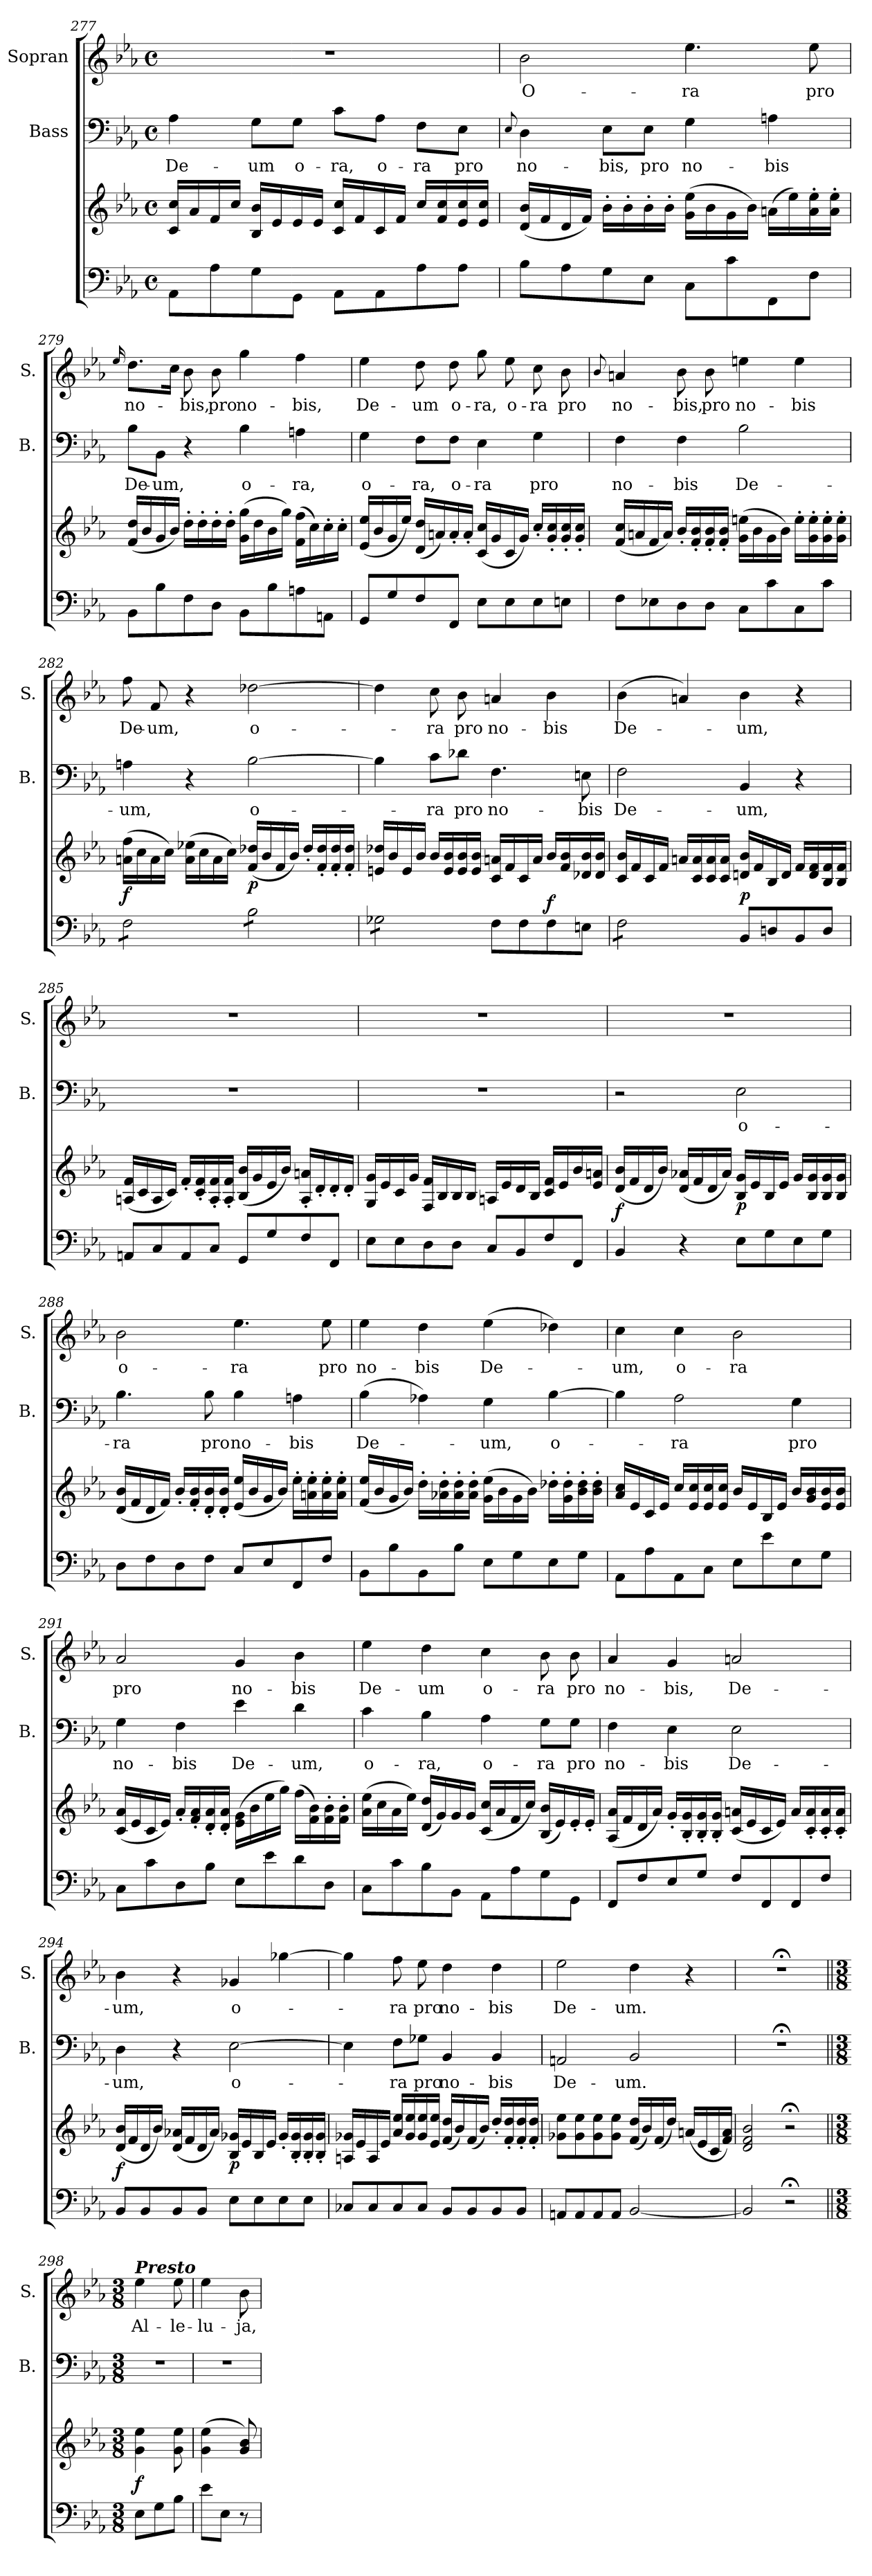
**kern	**kern	**dynam	**kern	**text	**kern	**text
*part3	*part3	*part3	*part2	*part2	*part1	*part1
*staff4	*staff3	*staff3/4	*staff2	*staff2	*staff1	*staff1
*	*	*	*I"Bass	*	*I"Sopran	*
*	*	*	*I'B.	*	*I'S.	*
*clefF4	*clefG2	*	*clefF4	*	*clefG2	*
*k[b-e-a-]	*k[b-e-a-]	*	*k[b-e-a-]	*	*k[b-e-a-]	*
*E-:	*E-:	*	*E-:	*	*E-:	*
*M4/4	*M4/4	*	*M4/4	*	*M4/4	*
*met(c)	*met(c)	*	*met(c)	*	*met(c)	*
=277	=277	=277	=277	=277	=277	=277
!	!	!	!	!LO:LY:b	!	!
8AA-\L	16c/ 16cc/LL	.	4A-\	De-	1r	.
.	16a-/	.	.	.	.	.
8A-\	16f/	.	.	.	.	.
.	16cc/JJ	.	.	.	.	.
!	!	!	!	!LO:LY:b	!	!
8G\	16B-/ 16b-/LL	.	8G\L	-um	.	.
.	16e-/	.	.	.	.	.
!	!	!	!	!LO:LY:b	!	!
8GG\J	16e-/	.	8G\J	o-	.	.
.	16e-/JJ	.	.	.	.	.
!	!	!	!	!LO:LY:b	!	!
8AA-\L	16c/ 16cc/LL	.	8c\L	-ra,	.	.
.	16f/	.	.	.	.	.
!	!	!	!	!LO:LY:b	!	!
8AA-\	16c/	.	8A-\J	o-	.	.
.	16f/JJ	.	.	.	.	.
!	!	!	!	!LO:LY:b	!	!
8A-\	16cc/LL	.	8F\L	-ra	.	.
.	16f/ 16cc/	.	.	.	.	.
!	!	!	!	!LO:LY:b	!	!
8A-\J	16e-/ 16cc/	.	8E-\J	pro	.	.
.	16e-/ 16cc/JJ	.	.	.	.	.
!!LO:LB:g=z
=278	=278	=278	=278	=278	=278	=278
.	.	.	8qqE-/	.	.	.
!	!	!	!	!LO:LY:b	!	!LO:LY:b
8B-\L	(<16d/ 16b-/LL	.	4D\	no-	2b-\	O-
.	16f/	.	.	.	.	.
8A-\	16d/	.	.	.	.	.
.	16f/JJ)	.	.	.	.	.
!	!	!	!	!LO:LY:b	!	!
8G\	16b-'>\LL	.	8E-\L	-bis,	.	.
.	16b-'>\	.	.	.	.	.
!	!	!	!	!LO:LY:b	!	!
8E-\J	16b-'>\	.	8E-\J	pro	.	.
.	16b-'>\JJ	.	.	.	.	.
!	!	!	!	!LO:LY:b	!	!LO:LY:b
8C\L	(>16g\ 16ee-\LL	.	4G\	no-	4.ee-\	-ra
.	16b-\	.	.	.	.	.
8c\	16g\	.	.	.	.	.
.	16b-\JJ)	.	.	.	.	.
!	!	!	!	!LO:LY:b	!	!
8FF\	(>16an\LL	.	4An\	-bis	.	.
.	16ee-\)	.	.	.	.	.
!	!	!	!	!	!	!LO:LY:b
8F\J	16a\'> 16ee-\'>	.	.	.	8ee-\	pro
.	16a\'> 16ee-\'>JJ	.	.	.	.	.
=279	=279	=279	=279	=279	=279	=279
.	.	.	.	.	16qqee-/	.
!	!	!	!	!LO:LY:b	!	!LO:LY:b
8BB-\L	(<16f/ 16dd/LL	.	8B-\L	De-	8.dd\L	no-
.	16b-/	.	.	.	.	.
!	!	!	!	!LO:LY:b	!	!
8B-\	16g/	.	8BB-\J	-um,	.	.
.	16b-/JJ)	.	.	.	16cc\Jk	.
!	!	!	!	!	!	!LO:LY:b
8F\	16dd'>\LL	.	4r	.	8b-\	-bis,
.	16dd'>\	.	.	.	.	.
!	!	!	!	!	!	!LO:LY:b
8D\J	16dd'>\	.	.	.	8b-\	pro
.	16dd'>\JJ	.	.	.	.	.
!	!	!	!	!LO:LY:b	!	!LO:LY:b
8BB-\L	(>16g\ 16gg\LL	.	4B-\	o-	4gg\	no-
.	16dd\	.	.	.	.	.
8B-\	16b-\	.	.	.	.	.
.	16gg\JJ)	.	.	.	.	.
!	!	!	!	!LO:LY:b	!	!LO:LY:b
8An\	(>16f\ 16ff\LL	.	4An\	-ra,	4ff\	-bis,
.	16cc\)	.	.	.	.	.
8AAn\J	16cc'>\	.	.	.	.	.
.	16cc'>\JJ	.	.	.	.	.
=280	=280	=280	=280	=280	=280	=280
!	!	!	!	!LO:LY:b	!	!LO:LY:b
8GG/L	(<16e-/ 16ee-/LL	.	4G\	o-	4ee-\	De-
.	16b-/	.	.	.	.	.
8G/	16g/	.	.	.	.	.
.	16ee-/JJ)	.	.	.	.	.
!	!	!	!	!LO:LY:b	!	!LO:LY:b
8F/	(<16d/ 16dd/LL	.	8F\L	-ra,	8dd\	-um
.	16an/)	.	.	.	.	.
!	!	!	!	!LO:LY:b	!	!LO:LY:b
8FF/J	16a'</	.	8F\J	o-	8dd\	o-
.	16a'</JJ	.	.	.	.	.
!	!	!	!	!LO:LY:b	!	!LO:LY:b
8E-\L	(<16c/ 16cc/LL	.	4E-\	-ra	8gg\	-ra,
.	16g/	.	.	.	.	.
!	!	!	!	!	!	!LO:LY:b
8E-\	16c/	.	.	.	8ee-\	o-
.	16g/JJ)	.	.	.	.	.
!	!	!	!	!LO:LY:b	!	!LO:LY:b
8E-\	16cc'</LL	.	4G\	pro	8cc\	-ra
.	16g/'< 16cc/'<	.	.	.	.	.
!	!	!	!	!	!	!LO:LY:b
8En\J	16g/'< 16cc/'<	.	.	.	8b-\	pro
.	16g/'< 16cc/'<JJ	.	.	.	.	.
!!LO:LB:g=z
=281	=281	=281	=281	=281	=281	=281
.	.	.	.	.	8qqb-/	.
!	!	!	!	!LO:LY:b	!	!LO:LY:b
8F\L	(<16f/ 16cc/LL	.	4F\	no-	4an/	no-
.	16an/	.	.	.	.	.
8E-X\	16f/	.	.	.	.	.
.	16a/JJ)	.	.	.	.	.
!	!	!	!	!LO:LY:b	!	!LO:LY:b
8D\	16b-'</LL	.	4F\	-bis	8b-\	-bis,
.	16f/'< 16b-/'<	.	.	.	.	.
!	!	!	!	!	!	!LO:LY:b
8D\J	16f/'< 16b-/'<	.	.	.	8b-\	pro
.	16f/'< 16b-/'<JJ	.	.	.	.	.
!	!	!	!	!LO:LY:b	!	!LO:LY:b
8C\L	(>16g\ 16een\LL	.	2B-\	De-	4een\	no-
.	16b-\	.	.	.	.	.
8c\	16g\	.	.	.	.	.
.	16b-\JJ)	.	.	.	.	.
!	!	!	!	!	!	!LO:LY:b
8C\	16ee'>\LL	.	.	.	4ee\	-bis
.	16g\'> 16ee\'>	.	.	.	.	.
8c\J	16g\'> 16ee\'>	.	.	.	.	.
.	16g\'> 16ee\'>JJ	.	.	.	.	.
=282	=282	=282	=282	=282	=282	=282
!	!	!LO:DY:b	!	!LO:LY:b	!	!LO:LY:b
*tremolo	*	*	*	*	*	*
8F\L	(>16an\ 16ff\LL	f	4An\	-um,	8ff\	De-
.	16cc\	.	.	.	.	.
!	!	!	!	!	!	!LO:LY:b
8F\	16a\	.	.	.	8f/	-um,
.	16cc\JJ)	.	.	.	.	.
8F\	(>16a\ 16ee-X\LL	.	4r	.	4r	.
.	16cc\	.	.	.	.	.
8F\J	16a\	.	.	.	.	.
.	16cc\JJ)	.	.	.	.	.
!	!	!LO:DY:b	!	!LO:LY:b	!	!LO:LY:b
8B-\L	(<16f/ 16dd-X/LL	p	[2B-\	o-	[2dd-X\	o-
.	16b-/	.	.	.	.	.
8B-\	16f/	.	.	.	.	.
.	16b-/JJ)	.	.	.	.	.
8B-\	16dd-'</LL	.	.	.	.	.
.	16f/'< 16dd-/'<	.	.	.	.	.
8B-\J	16f/'< 16dd-/'<	.	.	.	.	.
.	16f/'< 16dd-/'<JJ	.	.	.	.	.
!!LO:PB:g=z
=283	=283	=283	=283	=283	=283	=283
8G-X\L	16en/ 16dd-X/LL	.	4B-\]	.	4dd-\]	.
.	16b-/	.	.	.	.	.
8G-X\	16e/	.	.	.	.	.
.	16b-/JJ	.	.	.	.	.
!	!	!	!	!LO:LY:b	!	!LO:LY:b
8G-X\	16b-/LL	.	8c\L	-ra	8cc\	-ra
.	16e/ 16b-/	.	.	.	.	.
!	!	!	!	!LO:LY:b	!	!LO:LY:b
8G-X\J	16e/ 16b-/	.	8d-X\J	pro	8b-\	pro
*Xtremolo	*	*	*	*	*	*
.	16e/ 16b-/JJ	.	.	.	.	.
!	!	!	!	!LO:LY:b	!	!LO:LY:b
8F\L	16c/ 16an/LL	.	4.F\	no-	4an/	no-
.	16f/	.	.	.	.	.
8F\	16c/	.	.	.	.	.
.	16a/JJ	.	.	.	.	.
!	!	!LO:DY:a=2	!	!	!	!LO:LY:b
8F\	16b-/LL	f	.	.	4b-\	-bis
.	16f/ 16b-/	.	.	.	.	.
!	!	!	!	!LO:LY:b	!	!
8En\J	16d-X/ 16b-/	.	8En\	-bis	.	.
.	16d-/ 16b-/JJ	.	.	.	.	.
=284	=284	=284	=284	=284	=284	=284
!	!	!	!	!LO:LY:b	!	!LO:LY:b
*tremolo	*	*	*	*	*	*
8F\L	16c/ 16b-/LL	.	2F\	De-	(>4b-\	De-
.	16f/	.	.	.	.	.
8F\	16c/	.	.	.	.	.
.	16f/JJ	.	.	.	.	.
8F\	16an/LL	.	.	.	4an/)	.
.	16c/ 16a/	.	.	.	.	.
8F\J	16c/ 16a/	.	.	.	.	.
*Xtremolo	*	*	*	*	*	*
.	16c/ 16a/JJ	.	.	.	.	.
!	!	!LO:DY:a=2	!	!LO:LY:b	!	!LO:LY:b
8BB-/L	16dn/ 16b-/LL	p	4BB-/	-um,	4b-\	-um,
.	16f/	.	.	.	.	.
8Dn/	16B-/	.	.	.	.	.
.	16d/JJ	.	.	.	.	.
8BB-/	16f/LL	.	4r	.	4r	.
.	16d/ 16f/	.	.	.	.	.
8D/J	16B-/ 16f/	.	.	.	.	.
.	16B-/ 16f/JJ	.	.	.	.	.
=285	=285	=285	=285	=285	=285	=285
8AAn/L	(<16An/ 16f/LL	.	1r	.	1r	.
.	16c/	.	.	.	.	.
8C/	16A/	.	.	.	.	.
.	16c/JJ)	.	.	.	.	.
8AA/	16f'</LL	.	.	.	.	.
.	16c/'< 16f/'<	.	.	.	.	.
8C/J	16A/'< 16f/'<	.	.	.	.	.
.	16A/'< 16f/'<JJ	.	.	.	.	.
8GG/L	(<16B-/ 16b-/LL	.	.	.	.	.
.	16g/	.	.	.	.	.
8G/	16e-/	.	.	.	.	.
.	16b-/JJ)	.	.	.	.	.
8F/	16A/'< 16an/'<LL	.	.	.	.	.
.	16d'</	.	.	.	.	.
8FF/J	16d'</	.	.	.	.	.
.	16d'</JJ	.	.	.	.	.
!!LO:LB:g=z
=286	=286	=286	=286	=286	=286	=286
8E-\L	16G/ 16g/LL	.	1r	.	1r	.
.	16e-/	.	.	.	.	.
8E-\	16c/	.	.	.	.	.
.	16g/JJ	.	.	.	.	.
8D\	16F/ 16f/LL	.	.	.	.	.
.	16B-/	.	.	.	.	.
8D\J	16B-/	.	.	.	.	.
.	16B-/JJ	.	.	.	.	.
8C/L	16An/LL	.	.	.	.	.
.	16e-/	.	.	.	.	.
8BB-/	16d/	.	.	.	.	.
.	16B-/JJ	.	.	.	.	.
8F/	16c/ 16f/LL	.	.	.	.	.
.	16e-/	.	.	.	.	.
8FF/J	16b-/	.	.	.	.	.
.	16e-/ 16an/JJ	.	.	.	.	.
=287	=287	=287	=287	=287	=287	=287
!	!	!LO:DY:b	!	!	!	!
4BB-/	(<16d/ 16b-/LL	f	2r	.	1r	.
.	16f/	.	.	.	.	.
.	16d/	.	.	.	.	.
.	16b-/JJ)	.	.	.	.	.
4r	(<16d/ 16a-X/LL	.	.	.	.	.
.	16f/	.	.	.	.	.
.	16d/	.	.	.	.	.
.	16a-/JJ)	.	.	.	.	.
!	!	!LO:DY:b	!	!LO:LY:b	!	!
8E-\L	16B-/ 16g/LL	p	2E-\	o-	.	.
.	16e-/	.	.	.	.	.
8G\	16B-/	.	.	.	.	.
.	16e-/JJ	.	.	.	.	.
8E-\	16g/LL	.	.	.	.	.
.	16B-/ 16g/	.	.	.	.	.
8G\J	16B-/ 16g/	.	.	.	.	.
.	16B-/ 16g/JJ	.	.	.	.	.
=288	=288	=288	=288	=288	=288	=288
!	!	!	!	!LO:LY:b	!	!LO:LY:b
8D\L	(<16d/ 16b-/LL	.	4.B-\	-ra	2b-\	o-
.	16f/	.	.	.	.	.
8F\	16d/	.	.	.	.	.
.	16f/JJ)	.	.	.	.	.
8D\	16b-'</LL	.	.	.	.	.
.	16f/'< 16b-/'<	.	.	.	.	.
!	!	!	!	!LO:LY:b	!	!
8F\J	16d/'< 16b-/'<	.	8B-\	pro	.	.
.	16d/'< 16b-/'<JJ	.	.	.	.	.
!	!	!	!	!LO:LY:b	!	!LO:LY:b
8C/L	(<16e-/ 16ee-/LL	.	4B-\	no-	4.ee-\	-ra
.	16b-/	.	.	.	.	.
8E-/	16g/	.	.	.	.	.
.	16b-/JJ)	.	.	.	.	.
!	!	!	!	!LO:LY:b	!	!
8FF/	16ee-'>\LL	.	4An\	-bis	.	.
.	16an\'> 16ee-\'>	.	.	.	.	.
!	!	!	!	!	!	!LO:LY:b
8F/J	16a\'> 16ee-\'>	.	.	.	8ee-\	pro
.	16a\'> 16ee-\'>JJ	.	.	.	.	.
!!LO:LB:g=z
=289	=289	=289	=289	=289	=289	=289
!	!	!	!	!LO:LY:b	!	!LO:LY:b
8BB-\L	(<16f/ 16ee-/LL	.	(>4B-\	De-	4ee-\	no-
.	16b-/	.	.	.	.	.
8B-\	16g/	.	.	.	.	.
.	16b-/JJ)	.	.	.	.	.
!	!	!	!	!	!	!LO:LY:b
8BB-\	16dd'>\LL	.	4A-X\)	.	4dd\	-bis
.	16a-X\'> 16dd\'>	.	.	.	.	.
8B-\J	16a-\'> 16dd\'>	.	.	.	.	.
.	16a-\'> 16dd\'>JJ	.	.	.	.	.
!	!	!	!	!LO:LY:b	!	!LO:LY:b
8E-\L	(>16g\ 16ee-\LL	.	4G\	-um,	(>4ee-\	De-
.	16b-\	.	.	.	.	.
8G\	16g\	.	.	.	.	.
.	16b-\JJ)	.	.	.	.	.
!	!	!	!	!LO:LY:b	!	!
8E-\	16dd-X'>\LL	.	[4B-\	o-	4dd-X\)	.
.	16g\'> 16dd-\'>	.	.	.	.	.
8G\J	16b-\'> 16dd-\'>	.	.	.	.	.
.	16b-\'> 16dd-\'>JJ	.	.	.	.	.
=290	=290	=290	=290	=290	=290	=290
!	!	!	!	!	!	!LO:LY:b
8AA-\L	16a-/ 16cc/LL	.	4B-\]	.	4cc\	-um,
.	16e-/	.	.	.	.	.
8A-\	16c/	.	.	.	.	.
.	16e-/JJ	.	.	.	.	.
!	!	!	!	!LO:LY:b	!	!LO:LY:b
8AA-\	16cc/LL	.	2A-\	-ra	4cc\	o-
.	16e-/ 16cc/	.	.	.	.	.
8C\J	16e-/ 16cc/	.	.	.	.	.
.	16e-/ 16cc/JJ	.	.	.	.	.
!	!	!	!	!	!	!LO:LY:b
8E-\L	16b-/LL	.	.	.	2b-\	-ra
.	16e-/	.	.	.	.	.
8e-\	16B-/	.	.	.	.	.
.	16e-/JJ	.	.	.	.	.
!	!	!	!	!LO:LY:b	!	!
8E-\	16b-/LL	.	4G\	pro	.	.
.	16g/ 16b-/	.	.	.	.	.
8G\J	16e-/ 16b-/	.	.	.	.	.
.	16e-/ 16b-/JJ	.	.	.	.	.
=291	=291	=291	=291	=291	=291	=291
!	!	!	!	!LO:LY:b	!	!LO:LY:b
8C\L	(<16c/ 16a-/LL	.	4G\	no-	2a-/	pro
.	16e-/	.	.	.	.	.
8c\	16c/	.	.	.	.	.
.	16e-/JJ)	.	.	.	.	.
!	!	!	!	!LO:LY:b	!	!
8D\	16a-'</LL	.	4F\	-bis	.	.
.	16f/'< 16a-/'<	.	.	.	.	.
8B-\J	16d/'< 16a-/'<	.	.	.	.	.
.	16d/'< 16a-/'<JJ	.	.	.	.	.
!	!	!	!	!LO:LY:b	!	!LO:LY:b
8E-\L	(>16e-\ 16g\LL	.	4e-\	De-	4g/	no-
.	16b-\	.	.	.	.	.
8e-\	16ee-\	.	.	.	.	.
.	16gg\JJ)	.	.	.	.	.
!	!	!	!	!LO:LY:b	!	!LO:LY:b
8d\	(>16ff\LL	.	4d\	-um,	4b-\	-bis
.	16f\ 16b-\)	.	.	.	.	.
8D\J	16f\'> 16b-\'>	.	.	.	.	.
.	16f\'> 16b-\'>JJ	.	.	.	.	.
!!LO:PB:g=z
=292	=292	=292	=292	=292	=292	=292
!	!	!	!	!LO:LY:b	!	!LO:LY:b
8C\L	(>16a-\ 16ee-\LL	.	4c\	o-	4ee-\	De-
.	16cc\	.	.	.	.	.
8c\	16a-\	.	.	.	.	.
.	16ee-\JJ)	.	.	.	.	.
!	!	!	!	!LO:LY:b	!	!LO:LY:b
8B-\	(<16d/ 16dd/LL	.	4B-\	-ra,	4dd\	-um
.	16g/)	.	.	.	.	.
8BB-\J	16g/	.	.	.	.	.
.	16g/JJ	.	.	.	.	.
!	!	!	!	!LO:LY:b	!	!LO:LY:b
8AA-\L	(<16c/ 16cc/LL	.	4A-\	o-	4cc\	o-
.	16a-/	.	.	.	.	.
8A-\	16f/	.	.	.	.	.
.	16cc/JJ)	.	.	.	.	.
!	!	!	!	!LO:LY:b	!	!LO:LY:b
8G\	(<16B-/ 16b-/LL	.	8G\L	-ra	8b-\	-ra
.	16e-/)	.	.	.	.	.
!	!	!	!	!LO:LY:b	!	!LO:LY:b
8GG\J	16e-'</	.	8G\J	pro	8b-\	pro
.	16e-'</JJ	.	.	.	.	.
=293	=293	=293	=293	=293	=293	=293
!	!	!	!	!LO:LY:b	!	!LO:LY:b
8FF/L	(<16A-/ 16a-/LL	.	4F\	no-	4a-/	no-
.	16f/	.	.	.	.	.
8F/	16d/	.	.	.	.	.
.	16a-/JJ)	.	.	.	.	.
!	!	!	!	!LO:LY:b	!	!LO:LY:b
8E-/	16g'</LL	.	4E-\	-bis	4g/	-bis,
.	16B-/'< 16g/'<	.	.	.	.	.
8G/J	16B-/'< 16g/'<	.	.	.	.	.
.	16B-/'< 16g/'<JJ	.	.	.	.	.
!	!	!	!	!LO:LY:b	!	!LO:LY:b
8F/L	(<16c/ 16an/LL	.	2E-\	De-	2an/	De-
.	16e-/	.	.	.	.	.
8FF/	16c/	.	.	.	.	.
.	16e-/JJ)	.	.	.	.	.
8FF/	16a/LL	.	.	.	.	.
.	16c/'< 16a/'<	.	.	.	.	.
8F/J	16c/'< 16a/'<	.	.	.	.	.
.	16c/'< 16a/'<JJ	.	.	.	.	.
=294	=294	=294	=294	=294	=294	=294
!	!	!LO:DY:b	!	!LO:LY:b	!	!LO:LY:b
8BB-/L	(<16d/ 16b-/LL	f	4D\	-um,	4b-\	-um,
.	16f/	.	.	.	.	.
8BB-/	16d/	.	.	.	.	.
.	16b-/JJ)	.	.	.	.	.
8BB-/	(<16d/ 16a-X/LL	.	4r	.	4r	.
.	16f/	.	.	.	.	.
8BB-/J	16d/	.	.	.	.	.
.	16a-/JJ)	.	.	.	.	.
!	!	!LO:DY:b	!	!LO:LY:b	!	!LO:LY:b
8E-\L	16B-/ 16g-X/LL	p	[2E-\	o-	4g-X/	o-
.	16e-/	.	.	.	.	.
8E-\	16B-/	.	.	.	.	.
.	16e-/JJ	.	.	.	.	.
8E-\	16g-'</LL	.	.	.	[4gg-X\	.
.	16B-/'< 16g-/'<	.	.	.	.	.
8E-\J	16B-/'< 16g-/'<	.	.	.	.	.
.	16B-/'< 16g-/'<JJ	.	.	.	.	.
!!LO:LB:g=z
=295	=295	=295	=295	=295	=295	=295
8C-X/L	16An/ 16g-X/LL	.	4E-\]	.	4gg-\]	.
.	16e-/	.	.	.	.	.
8C-/	16A/	.	.	.	.	.
.	16e-/JJ	.	.	.	.	.
!	!	!	!	!LO:LY:b	!	!LO:LY:b
8C-/	16a-/ 16ee-/LL	.	8F\L	-ra	8ff\	-ra
.	16g-/ 16ee-/	.	.	.	.	.
!	!	!	!	!LO:LY:b	!	!LO:LY:b
8C-/J	16g-/ 16ee-/	.	8G-X\J	pro	8ee-\	pro
.	16e-/ 16ee-/JJ	.	.	.	.	.
!	!	!	!	!LO:LY:b	!	!LO:LY:b
8BB-/L	(<16f/ 16dd/LL	.	4BB-/	no-	4dd\	no-
.	16b-/)	.	.	.	.	.
8BB-/	(<16f/	.	.	.	.	.
.	16b-/JJ)	.	.	.	.	.
!	!	!	!	!LO:LY:b	!	!LO:LY:b
8BB-/	16dd'</LL	.	4BB-/	-bis	4dd\	-bis
.	16f/'< 16dd/'<	.	.	.	.	.
8BB-/J	16f/'< 16dd/'<	.	.	.	.	.
.	16f/'< 16dd/'<JJ	.	.	.	.	.
=296	=296	=296	=296	=296	=296	=296
!	!	!	!	!LO:LY:b	!	!LO:LY:b
8AAn/L	8g-X\ 8ee-\L	.	2AAn/	De-	2ee-\	De-
8AA/	8g-\ 8ee-\	.	.	.	.	.
8AA/	8g-\ 8ee-\	.	.	.	.	.
8AA/J	8g-\ 8ee-\J	.	.	.	.	.
!	!	!	!	!LO:LY:b	!	!LO:LY:b
[2BB-/	(<16f/ 16dd/LL	.	2BB-/	-um.	4dd\	-um.
.	16b-/)	.	.	.	.	.
.	(<16f/	.	.	.	.	.
.	16dd/JJ)	.	.	.	.	.
.	(<16an/LL	.	.	.	4r	.
.	16e-/	.	.	.	.	.
.	16c/	.	.	.	.	.
.	16f/ 16a/JJ)	.	.	.	.	.
=297	=297	=297	=297	=297	=297	=297
2BB-/]	2d/ 2f/ 2b-/	.	1r;<	.	1r;<	.
2r;<	2r;<	.	.	.	.	.
!!LO:LB:g=z
=298||	=298||	=298||	=298||	=298||	=298||	=298||
*M3/8	*M3/8	*	*M3/8	*	*M3/8	*
!	!	!	!	!	!LO:TX:a:Bi:t=Presto	!
!	!	!LO:DY:b	!	!	!	!LO:LY:b
8E-\L	4g\ 4ee-\	f	4.r	.	4ee-\	Al-
8G\	.	.	.	.	.	.
!	!	!	!	!	!	!LO:LY:b
8B-\J	8g\ 8ee-\	.	.	.	8ee-\	-le-
=299	=299	=299	=299	=299	=299	=299
!	!	!	!	!	!	!LO:LY:b
8e-\L	(>4g\ 4ee-\	.	4.r	.	4ee-\	-lu-
8E-\J	.	.	.	.	.	.
!	!	!	!	!	!	!LO:LY:b
8r	8g/ 8b-/)	.	.	.	8b-\	-ja,
=	=	=	=	=	=	=
*-	*-	*-	*-	*-	*-	*-
